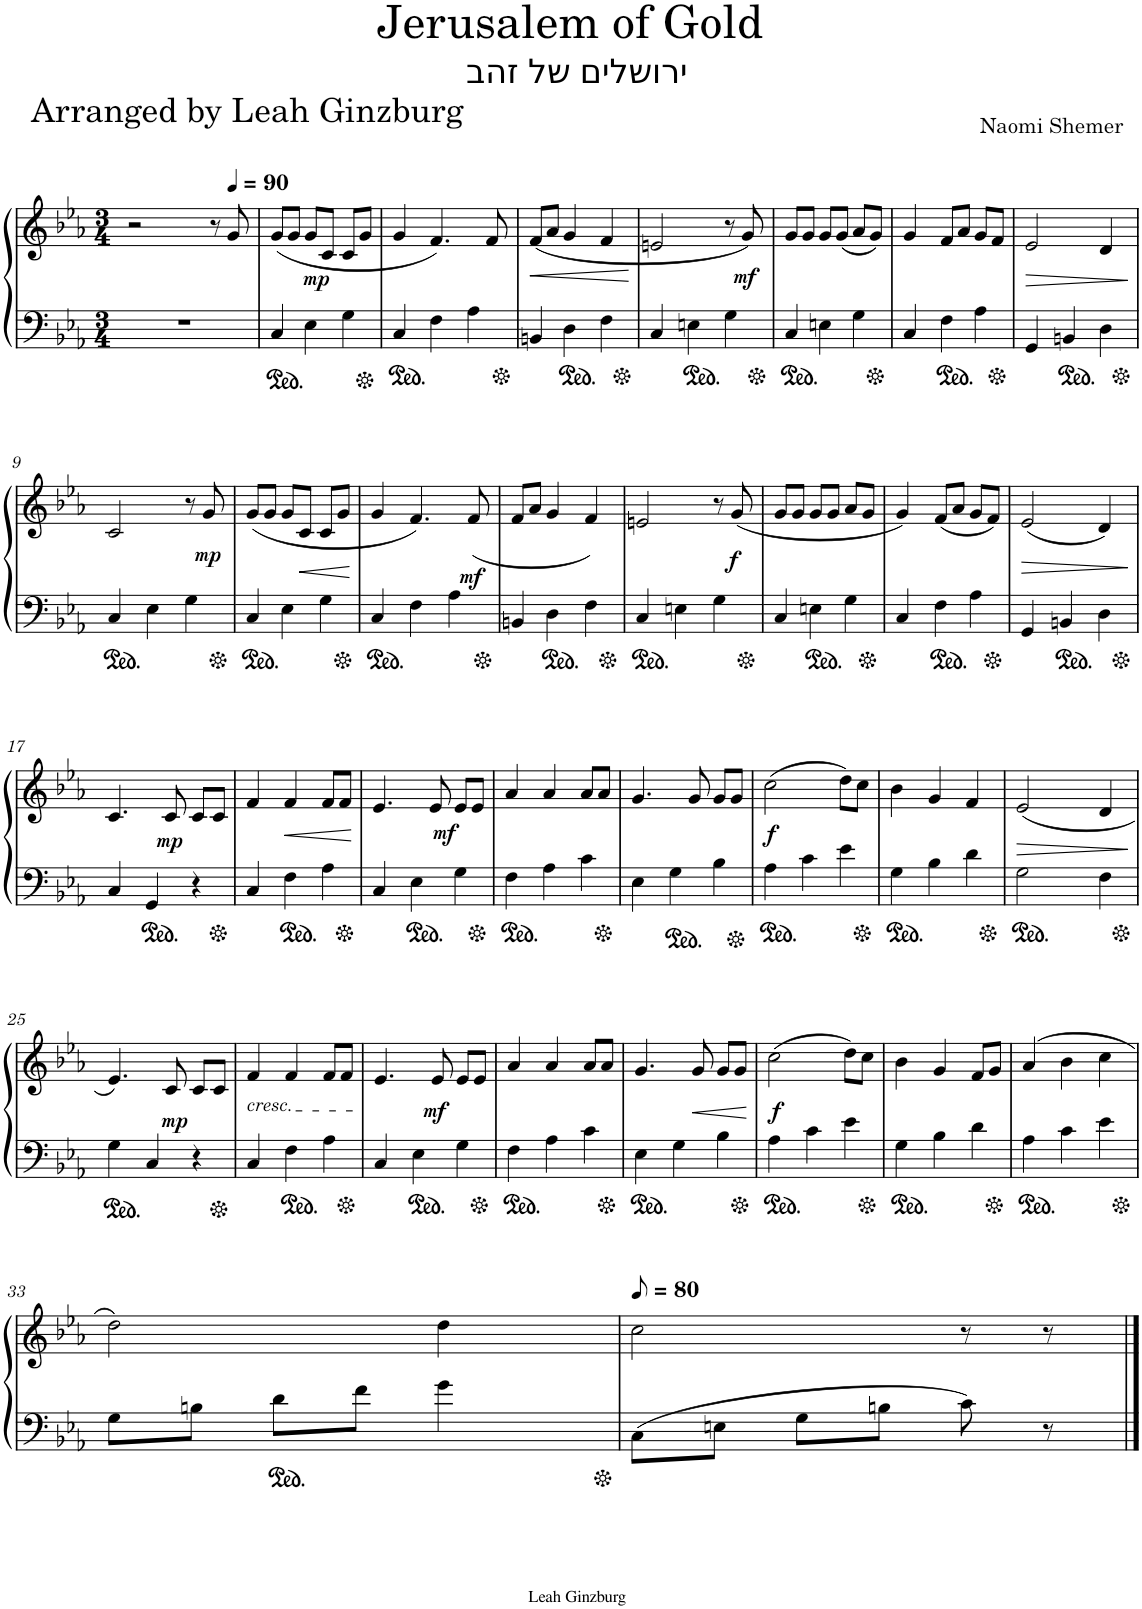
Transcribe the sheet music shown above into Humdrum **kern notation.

**kern	**kern	**dynam
*part1	*part1	*part1
*staff2	*staff1	*staff1/2
*I"Piano	*	*
*I'Pno.	*	*
*clefF4	*clefG2	*
*k[b-e-a-]	*k[b-e-a-]	*
*M3/4	*M3/4	*
=1	=1	=1
2.r	2r	.
.	8r	.
*	*MM90	*
.	8g/	.
=2	=2	=2
!	!	!LO:DY:a=2
4C/	(8g/L	mp
.	8g/J	.
4E-\	8g/L	.
.	8c/J	.
4G\	8c/L	.
.	8g/J	.
=3	=3	=3
4C/	4g/	.
4F\	4.f/)	.
4A-\	.	.
.	8f/	.
=4	=4	=4
4BBn/	(8f/L	.
.	8a-/J	.
4D\	4g/	.
4F\	4f/	.
=5	=5	=5
4C/	2en/	.
4En\	.	.
4G\	8r	.
!	!	!LO:DY:b
.	8g/)	mf
=6	=6	=6
4C/	8g/L	.
.	8g/J	.
4En\	8g/L	.
.	(8g/J	.
4G\	8a-/L	.
.	8g/J)	.
=7	=7	=7
4C/	4g/	.
4F\	8f/L	.
.	8a-/J	.
4A-\	8g/L	.
.	8f/J	.
=8	=8	=8
!	!	!LO:HP:b
4GG/	2e-/	>
4BBn/	.	.
4D\	4d/	.
.	.	]
!!LO:LB:g=z
=9	=9	=9
4C/	2c/	.
4E-\	.	.
4G\	8r	.
!	!	!LO:DY:b
.	8g/	mp
=10	=10	=10
4C/	(8g/L	.
.	8g/J	.
4E-\	8g/L	.
!	!	!LO:HP:b
.	8c/J	<
4G\	8c/L	.
.	8g/J	.
.	.	[
=11	=11	=11
4C/	4g/	.
4F\	4.f/)	.
4A-\	.	.
!	!	!LO:DY:b
.	(8f/	mf
=12	=12	=12
4BBn/	8f/L	.
.	8a-/J	.
4D\	4g/	.
4F\	4f/)	.
=13	=13	=13
4C/	2en/	.
4En\	.	.
4G\	8r	.
!	!	!LO:DY:b
.	(8g/	f
=14	=14	=14
4C/	8g/L	.
.	8g/J	.
4En\	8g/L	.
.	8g/J	.
4G\	8a-/L	.
.	8g/J	.
=15	=15	=15
4C/	4g/)	.
4F\	(8f/L	.
.	8a-/J	.
4A-\	8g/L	.
.	8f/J)	.
=16	=16	=16
!	!	!LO:HP:b
4GG/	(2e-/	>
4BBn/	.	.
4D\	4d/)	.
.	.	]
!!LO:LB:g=z
=17	=17	=17
4C/	4.c/	.
4GG/	.	.
!	!	!LO:DY:b
.	8c/	mp
4r	8c/L	.
.	8c/J	.
=18	=18	=18
4C/	4f/	.
!	!	!LO:HP:b
4F\	4f/	<
4A-\	8f/L	.
.	8f/J	.
.	.	[
=19	=19	=19
4C/	4.e-/	.
4E-\	.	.
!	!	!LO:DY:b
.	8e-/	mf
4G\	8e-/L	.
.	8e-/J	.
=20	=20	=20
4F\	4a-/	.
4A-\	4a-/	.
4c\	8a-/L	.
.	8a-/J	.
=21	=21	=21
4E-\	4.g/	.
4G\	.	.
.	8g/	.
4B-\	8g/L	.
.	8g/J	.
=22	=22	=22
!	!	!LO:DY:a=2
4A-\	(2cc\	f
4c\	.	.
4e-\	8dd\L)	.
.	8cc\J	.
=23	=23	=23
4G\	4b-\	.
4B-\	4g/	.
4d\	4f/	.
=24	=24	=24
!	!	!LO:HP:b
2G\	(2e-/	>
4F\	4d/	.
.	.	]
!!LO:LB:g=z
=25	=25	=25
4G\	4.e-/)	.
!	!	!LO:DY:a=2
4C/	.	mp
.	8c/	.
4r	8c/L	.
.	8c/J	.
=26	=26	=26
!	!LO:TX:b:i:t=cresc.	!
4C/	4f/	.
4F\	4f/	.
4A-\	8f/L	.
.	8f/J	.
=27	=27	=27
4C/	4.e-/	.
4E-\	.	.
!	!	!LO:DY:b
.	8e-/	mf
4G\	8e-/L	.
.	8e-/J	.
=28	=28	=28
4F\	4a-/	.
4A-\	4a-/	.
4c\	8a-/L	.
.	8a-/J	.
=29	=29	=29
4E-\	4.g/	.
4G\	.	.
!	!	!LO:HP:b
.	8g/	<
4B-\	8g/L	.
.	8g/J	.
.	.	[
=30	=30	=30
!	!	!LO:DY:b
4A-\	(2cc\	f
4c\	.	.
4e-\	8dd\L)	.
.	8cc\J	.
=31	=31	=31
4G\	4b-\	.
4B-\	4g/	.
4d\	8f/L	.
.	8g/J	.
=32	=32	=32
4A-\	(4a-/	.
4c\	4b-\	.
4e-\	4cc\	.
!!LO:LB:g=z
=33	=33	=33
8G\L	2dd\)	.
8Bn\J	.	.
8d\L	.	.
8f\J	.	.
4g\	4dd\	.
=34	=34	=34
*	*MM40	*
8C\L	2cc\	.
8En\J	.	.
8G\L	.	.
8Bn\J	.	.
8c\	8r	.
8r	8r	.
==	==	==
*-	*-	*-
